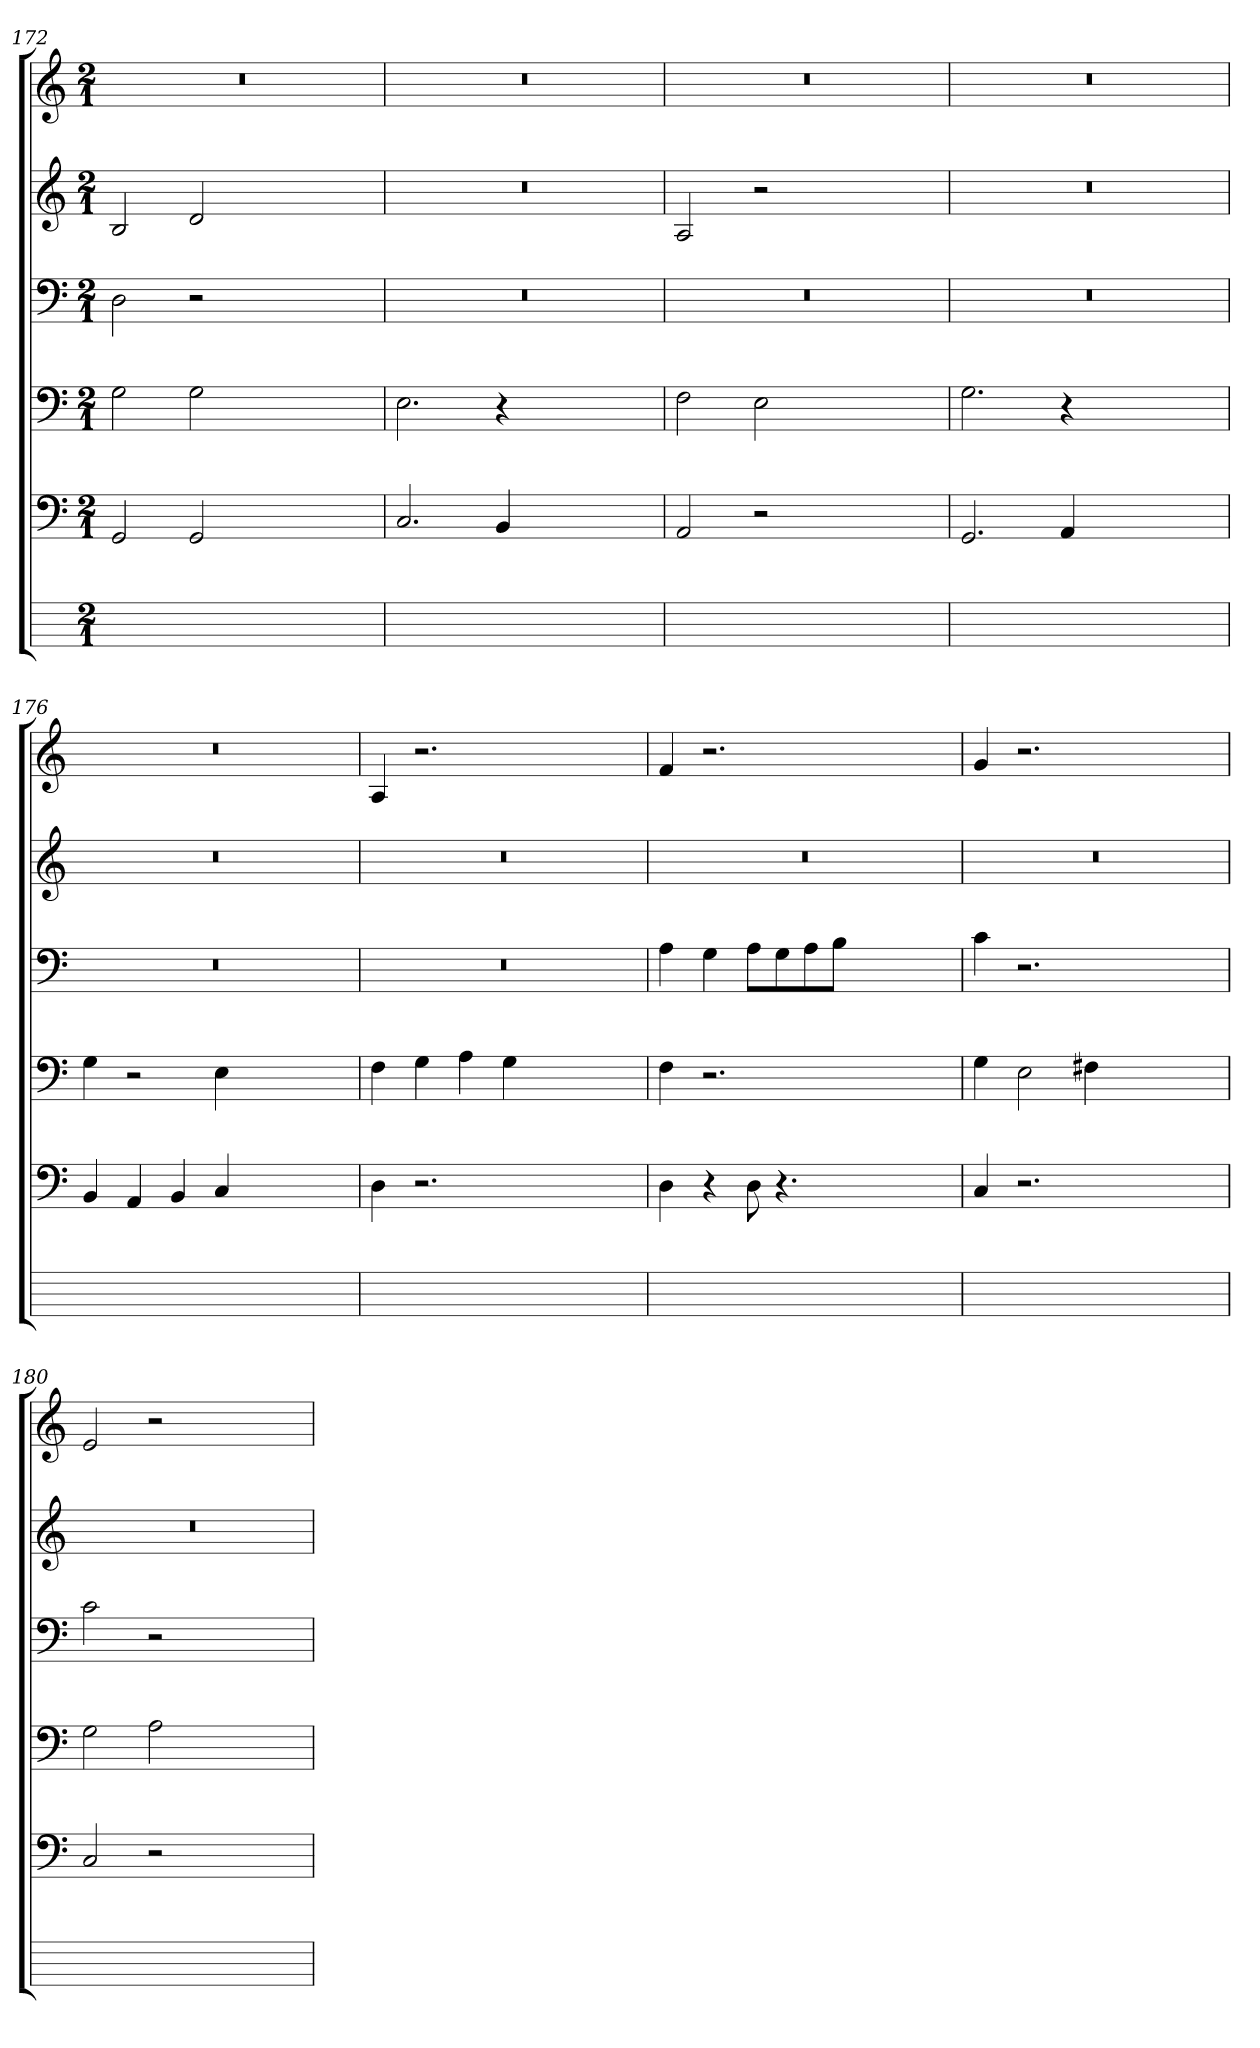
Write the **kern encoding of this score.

**kern	**kern	**kern	**kern	**kern	**kern
*part6	*part5	*part4	*part3	*part2	*part1
*staff6	*staff5	*staff4	*staff3	*staff2	*staff1
*	*clefF4	*clefF4	*clefF4	*clefG2	*clefG2
*	*k[]	*k[]	*k[]	*k[]	*k[]
*	*C:	*C:	*C:	*C:	*C:
*M2/1	*M2/1	*M2/1	*M2/1	*M2/1	*M2/1
=172	=172	=172	=172	=172	=172
0ryy	2GG	2G	2Di	2Bj	0r
.	2GG	2G	2r	2di	.
.	1ryy	1ryy	1ryy	1ryy	.
=173	=173	=173	=173	=173	=173
0ryy	2.C	2.E	0r	0r	0r
.	4BB	4r	.	.	.
.	1ryy	1ryy	.	.	.
=174	=174	=174	=174	=174	=174
0ryy	2AA	2F	0r	2Aj	0r
.	2r	2Ej	.	2r	.
.	1ryy	1ryy	.	1ryy	.
=175	=175	=175	=175	=175	=175
0ryy	2.GG	2.G	0r	0r	0r
.	4AA	4r	.	.	.
.	1ryy	1ryy	.	.	.
=176	=176	=176	=176	=176	=176
0ryy	4BB	4Gi	0r	0r	0r
.	4AAZ	2r	.	.	.
.	4BBi	.	.	.	.
.	4Ci	4Ei	.	.	.
.	1ryy	1ryy	.	.	.
=177	=177	=177	=177	=177	=177
0ryy	4D	4F	0r	0r	4Aj
.	2.r	4GZ	.	.	2.r
.	.	4Aj	.	.	.
.	.	4Gj	.	.	.
.	1ryy	1ryy	.	.	1ryy
=178	=178	=178	=178	=178	=178
0ryy	4Di	4F	4A	0r	4f
.	4r	2.r	4GZ	.	2.r
.	8D	.	8AiL	.	.
.	4.r	.	8GZ	.	.
.	.	.	8AZ	.	.
.	.	.	8BZJ	.	.
.	1ryy	1ryy	1ryy	.	1ryy
=179	=179	=179	=179	=179	=179
0ryy	4C	4Gj	4c	0r	4g
.	2.r	2Ei	2.r	.	2.r
.	.	4F#XV	.	.	.
.	1ryy	1ryy	1ryy	.	1ryy
=180	=180	=180	=180	=180	=180
0ryy	2C	2G	2c	0r	2e
.	2r	2A	2r	.	2r
.	1ryy	1ryy	1ryy	.	1ryy
=	=	=	=	=	=
*-	*-	*-	*-	*-	*-
